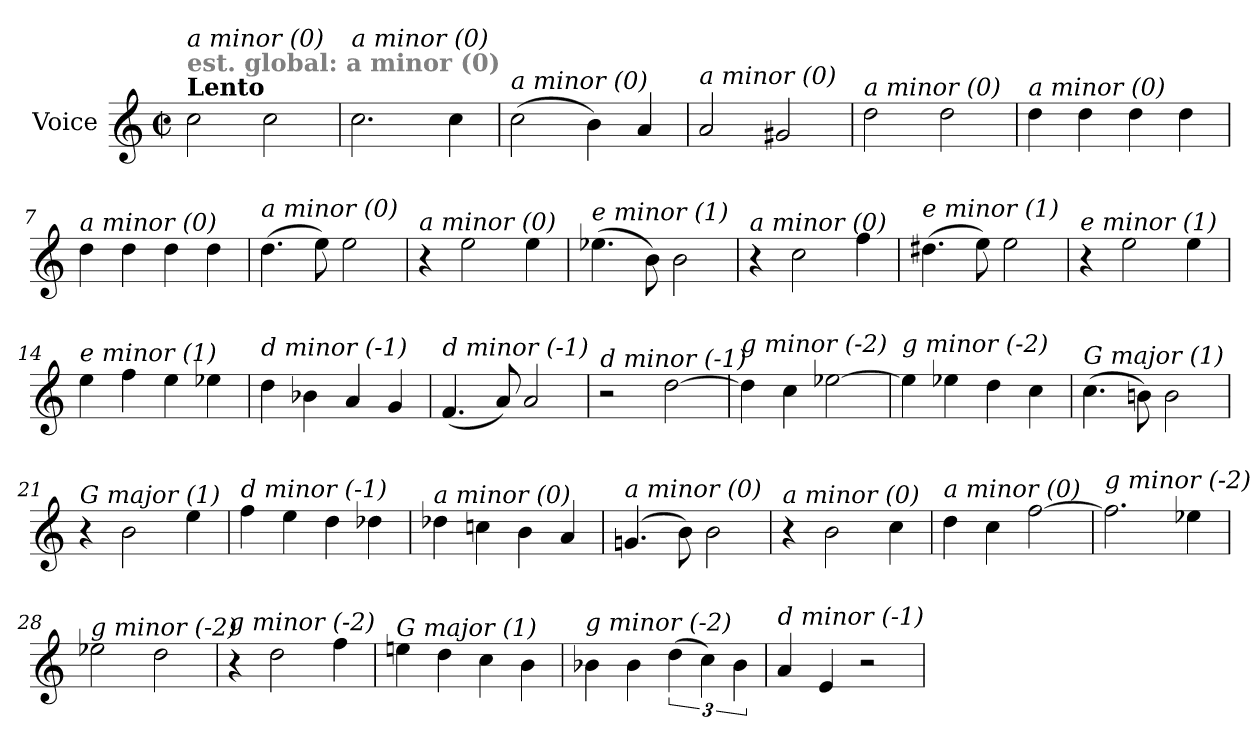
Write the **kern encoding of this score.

**kern
*part1
*staff1
*I"Voice
*clefG2
*k[]
*C:
*M2/2
*met(c|)
=1
!LO:TX:a:B:t=Lento
!LO:TX:a:B:color=#808080:t=est. global&colon; a minor (0)
!LO:TX:i:t=a minor (0)
2cc\
2cc\
=2
!LO:TX:i:t=a minor (0)
2.cc\
4cc\
=3
!LO:TX:i:t=a minor (0)
(>2cc\
4b\)
4a/
=4
!LO:TX:i:t=a minor (0)
2a/
2g#X/
=5
!LO:TX:i:t=a minor (0)
2dd\
2dd\
=6
!LO:TX:i:t=a minor (0)
4dd\
4dd\
4dd\
4dd\
=7
!LO:TX:i:t=a minor (0)
4dd\
4dd\
4dd\
4dd\
!!LO:LB:g=z
=8
!LO:TX:i:t=a minor (0)
(>4.dd\
8ee\)
2ee\
=9
!LO:TX:i:t=a minor (0)
4r
2ee\
4ee\
=10
!LO:TX:i:t=e minor (1)
(>4.ee-Xi\
8b\)
2b\
=11
!LO:TX:i:t=a minor (0)
4r
2cc\
4ff\
=12
!LO:TX:i:t=e minor (1)
(>4.dd#X\
8ee\)
2ee\
=13
!LO:TX:i:t=e minor (1)
4r
2ee\
4ee\
=14
!LO:TX:i:t=e minor (1)
4ee\
4ff\
4ee\
4ee-X\
!!LO:LB:g=z
=15
!LO:TX:i:t=d minor (-1)
4dd\
4b-X\
4a/
4g/
=16
!LO:TX:i:t=d minor (-1)
(<4.f/
8a/)
2a/
=17
!LO:TX:i:t=d minor (-1)
2r
[2dd\
=18
!LO:TX:i:t=g minor (-2)
4dd\]
4cc\
[2ee-X\
=19
!LO:TX:i:t=g minor (-2)
4ee-\]
4ee-X\
4dd\
4cc\
=20
!LO:TX:i:t=G major (1)
(>4.cc\
8bn\)
2b\
=21
!LO:TX:i:t=G major (1)
4r
2b\
4ee\
!!LO:LB:g=z
=22
!LO:TX:i:t=d minor (-1)
4ff\
4ee\
4dd\
4dd-Xi\
=23
!LO:TX:i:t=a minor (0)
4dd-Xi\
4ccn\
4b\
4a/
=24
!LO:TX:i:t=a minor (0)
(4.gn/
8b\)
2b\
=25
!LO:TX:i:t=a minor (0)
4r
2b\
4cc\
=26
!LO:TX:i:t=a minor (0)
4dd\
4cc\
[2ff\
=27
!LO:TX:i:t=g minor (-2)
2.ff\]
4ee-X\
=28
!LO:TX:i:t=g minor (-2)
2ee-X\
2dd\
!!LO:LB:g=z
=29
!LO:TX:i:t=g minor (-2)
4r
2dd\
4ff\
=30
!LO:TX:i:t=G major (1)
4een\
4dd\
4cc\
4b\
=31
!LO:TX:i:t=g minor (-2)
4b-X\
4b-\
(>6dd\
6cc\)
6b-\
=32
!LO:TX:i:t=d minor (-1)
4a/
4e/
2r
=
*-
